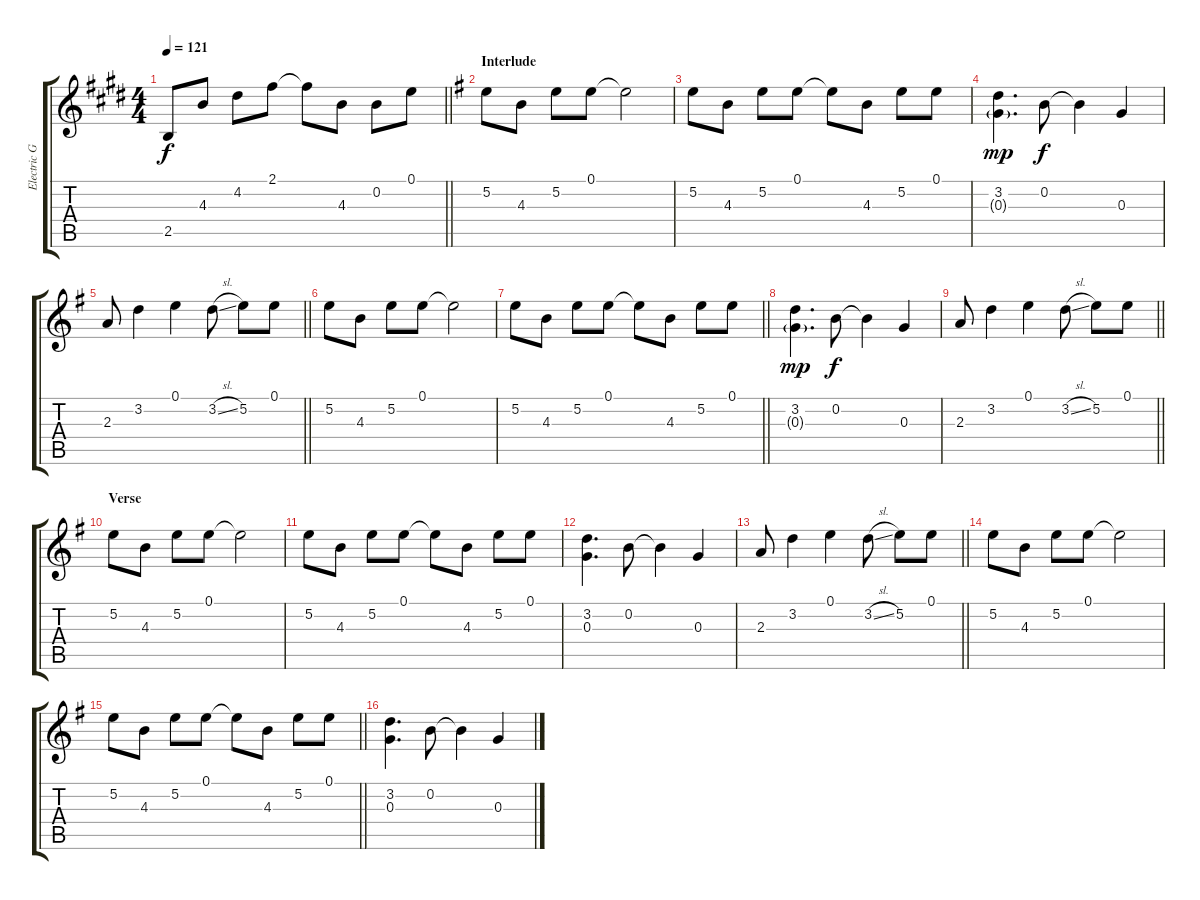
\track ("Electric Guitar 1" "Electric G") {instrument distortionguitar}
\staff {score tabs}
\tuning (E4 B3 G3 D3 A2 E2) {hide}
\ts (4 4)
\tempo 121
\clef g2
\barLineRight lightlight
\ks e
2.5.8{dy f} 4.3.8 4.2.8 2.1.8 2.1{t}.8 4.3.8 0.2.8 0.1.8 |
\section ("" "Interlude")
\ks g
5.2.8 4.3.8 5.2.8 0.1.8 0.1{t}.2 |
5.2.8 4.3.8 5.2.8 0.1.8 0.1{t}.8 4.3.8 5.2.8 0.1.8 |
(3.2 0.3{g}).4{d dy mp} 0.2.8{dy f} 0.2{t}.4 0.3.4 |
\barLineRight lightlight
2.3.8 3.2.4 0.1.4 3.2{sl}.8 5.2.8 0.1.8 |
5.2.8 4.3.8 5.2.8 0.1.8 0.1{t}.2 |
\barLineRight lightlight
5.2.8 4.3.8 5.2.8 0.1.8 0.1{t}.8 4.3.8 5.2.8 0.1.8 |
(3.2 0.3{g}).4{d dy mp} 0.2.8{dy f} 0.2{t}.4 0.3.4 |
\barLineRight lightlight
2.3.8 3.2.4 0.1.4 3.2{sl}.8 5.2.8 0.1.8 |
\section ("" "Verse")
5.2.8 4.3.8 5.2.8 0.1.8 0.1{t}.2 |
5.2.8 4.3.8 5.2.8 0.1.8 0.1{t}.8 4.3.8 5.2.8 0.1.8 |
(3.2 0.3).4{d} 0.2.8 0.2{t}.4 0.3.4 |
\barLineRight lightlight
2.3.8 3.2.4 0.1.4 3.2{sl}.8 5.2.8 0.1.8 |
5.2.8 4.3.8 5.2.8 0.1.8 0.1{t}.2 |
\barLineRight lightlight
5.2.8 4.3.8 5.2.8 0.1.8 0.1{t}.8 4.3.8 5.2.8 0.1.8 |
(3.2 0.3).4{d} 0.2.8 0.2{t}.4 0.3.4
